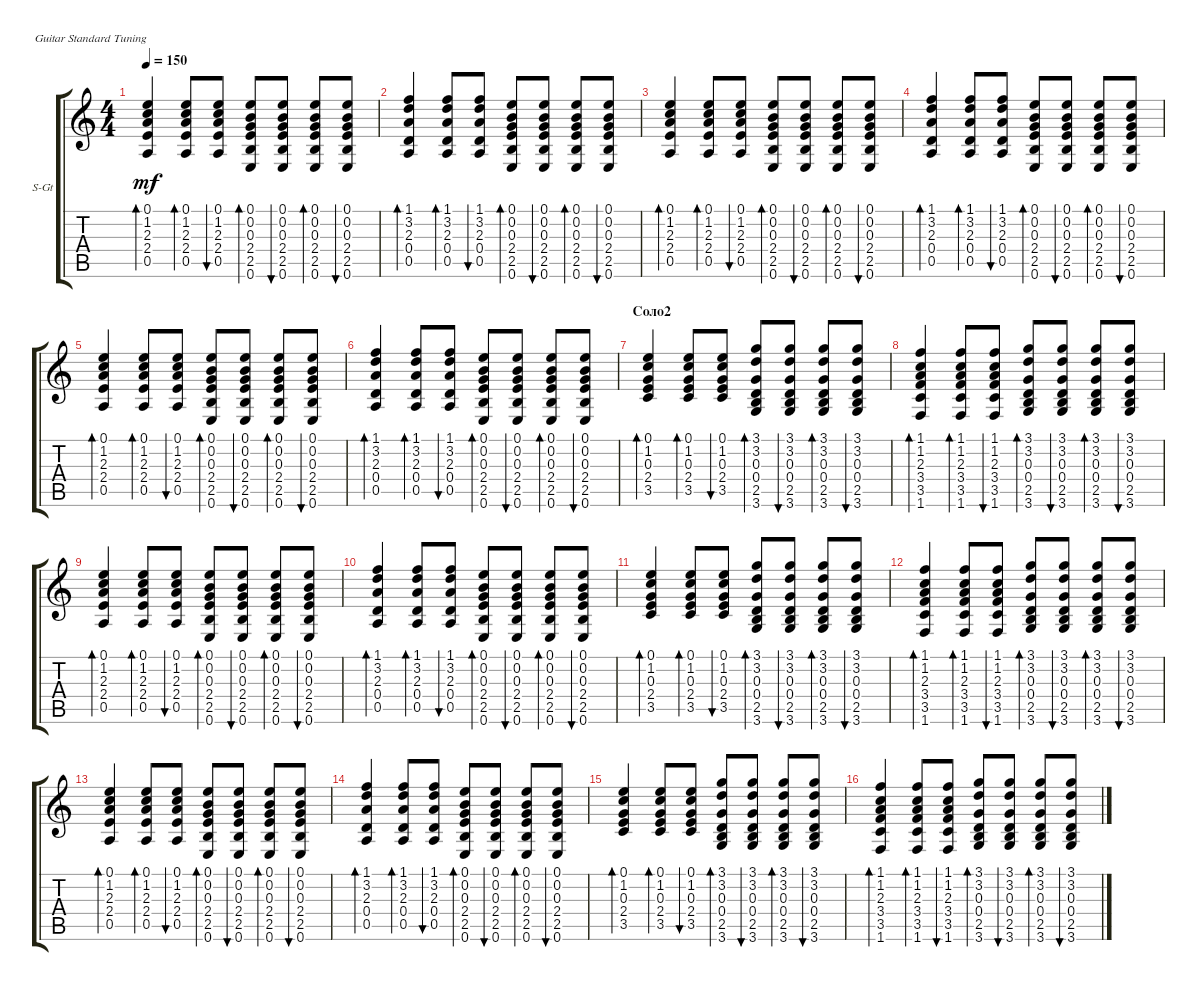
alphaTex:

\defaultSystemsLayout 4
\bracketExtendMode groupsimilarinstruments
\firstSystemTrackNameOrientation horizontal
\otherSystemsTrackNameOrientation horizontal
\track ("Acoustic" "S-Gt") {instrument acousticguitarsteel}
\staff {score tabs}
\tuning (E4 B3 G3 D3 A2 E2)
\ts (4 4)
\tempo 150
\clef g2
\ks c
(0.5 2.4 2.3 1.2 0.1).4{bd 30 dy mf} (0.5 2.4 2.3 1.2 0.1).8{bd 30} (0.5 2.4 2.3 1.2 0.1).8{bu 30} (0.6 2.5 2.4 0.3 0.2 0.1).8{bd 30} (0.6 2.5 2.4 0.3 0.2 0.1).8{bu 30} (0.6 2.5 2.4 0.3 0.2 0.1).8{bd 30} (0.6 2.5 2.4 0.3 0.2 0.1).8{bu 30} |
(0.5 0.4 2.3 3.2 1.1).4{bd 30} (0.5 0.4 2.3 3.2 1.1).8{bd 30} (0.5 0.4 2.3 3.2 1.1).8{bu 30} (0.6 2.5 2.4 0.3 0.2 0.1).8{bd 30} (0.6 2.5 2.4 0.3 0.2 0.1).8{bu 30} (0.6 2.5 2.4 0.3 0.2 0.1).8{bd 30} (0.6 2.5 2.4 0.3 0.2 0.1).8{bu 30} |
(0.5 2.4 2.3 1.2 0.1).4{bd 30} (0.5 2.4 2.3 1.2 0.1).8{bd 30} (0.5 2.4 2.3 1.2 0.1).8{bu 30} (0.6 2.5 2.4 0.3 0.2 0.1).8{bd 30} (0.6 2.5 2.4 0.3 0.2 0.1).8{bu 30} (0.6 2.5 2.4 0.3 0.2 0.1).8{bd 30} (0.6 2.5 2.4 0.3 0.2 0.1).8{bu 30} |
(0.5 0.4 2.3 3.2 1.1).4{bd 30} (0.5 0.4 2.3 3.2 1.1).8{bd 30} (0.5 0.4 2.3 3.2 1.1).8{bu 30} (0.6 2.5 2.4 0.3 0.2 0.1).8{bd 30} (0.6 2.5 2.4 0.3 0.2 0.1).8{bu 30} (0.6 2.5 2.4 0.3 0.2 0.1).8{bd 30} (0.6 2.5 2.4 0.3 0.2 0.1).8{bu 30} |
(0.5 2.4 2.3 1.2 0.1).4{bd 30} (0.5 2.4 2.3 1.2 0.1).8{bd 30} (0.5 2.4 2.3 1.2 0.1).8{bu 30} (0.6 2.5 2.4 0.3 0.2 0.1).8{bd 30} (0.6 2.5 2.4 0.3 0.2 0.1).8{bu 30} (0.6 2.5 2.4 0.3 0.2 0.1).8{bd 30} (0.6 2.5 2.4 0.3 0.2 0.1).8{bu 30} |
(0.5 0.4 2.3 3.2 1.1).4{bd 30} (0.5 0.4 2.3 3.2 1.1).8{bd 30} (0.5 0.4 2.3 3.2 1.1).8{bu 30} (0.6 2.5 2.4 0.3 0.2 0.1).8{bd 30} (0.6 2.5 2.4 0.3 0.2 0.1).8{bu 30} (0.6 2.5 2.4 0.3 0.2 0.1).8{bd 30} (0.6 2.5 2.4 0.3 0.2 0.1).8{bu 30} |
\section ("" "Соло2")
(3.5 2.4 0.3 1.2 0.1).4{bd 30} (3.5 2.4 0.3 1.2 0.1).8{bd 30} (3.5 2.4 0.3 1.2 0.1).8{bu 30} (3.6 2.5 0.4 0.3 3.2 3.1).8{bd 30} (3.6 2.5 0.4 0.3 3.2 3.1).8{bu 30} (3.6 2.5 0.4 0.3 3.2 3.1).8{bd 30} (3.6 2.5 0.4 0.3 3.2 3.1).8{bu 30} |
(3.5 3.4 2.3 1.2 1.1 1.6).4{bd 30} (3.5 3.4 2.3 1.2 1.1 1.6).8{bd 30} (3.5 3.4 2.3 1.2 1.1 1.6).8{bu 30} (3.6 2.5 0.4 0.3 3.2 3.1).8{bd 30} (3.6 2.5 0.4 0.3 3.2 3.1).8{bu 30} (3.6 2.5 0.4 0.3 3.2 3.1).8{bd 30} (3.6 2.5 0.4 0.3 3.2 3.1).8{bu 30} |
(0.5 2.4 2.3 1.2 0.1).4{bd 30} (0.5 2.4 2.3 1.2 0.1).8{bd 30} (0.5 2.4 2.3 1.2 0.1).8{bu 30} (0.6 2.5 2.4 0.3 0.2 0.1).8{bd 30} (0.6 2.5 2.4 0.3 0.2 0.1).8{bu 30} (0.6 2.5 2.4 0.3 0.2 0.1).8{bd 30} (0.6 2.5 2.4 0.3 0.2 0.1).8{bu 30} |
(0.5 0.4 2.3 3.2 1.1).4{bd 30} (0.5 0.4 2.3 3.2 1.1).8{bd 30} (0.5 0.4 2.3 3.2 1.1).8{bu 30} (0.6 2.5 2.4 0.3 0.2 0.1).8{bd 30} (0.6 2.5 2.4 0.3 0.2 0.1).8{bu 30} (0.6 2.5 2.4 0.3 0.2 0.1).8{bd 30} (0.6 2.5 2.4 0.3 0.2 0.1).8{bu 30} |
(3.5 2.4 0.3 1.2 0.1).4{bd 30} (3.5 2.4 0.3 1.2 0.1).8{bd 30} (3.5 2.4 0.3 1.2 0.1).8{bu 30} (3.6 2.5 0.4 0.3 3.2 3.1).8{bd 30} (3.6 2.5 0.4 0.3 3.2 3.1).8{bu 30} (3.6 2.5 0.4 0.3 3.2 3.1).8{bd 30} (3.6 2.5 0.4 0.3 3.2 3.1).8{bu 30} |
(3.5 3.4 2.3 1.2 1.1 1.6).4{bd 30} (3.5 3.4 2.3 1.2 1.1 1.6).8{bd 30} (3.5 3.4 2.3 1.2 1.1 1.6).8{bu 30} (3.6 2.5 0.4 0.3 3.2 3.1).8{bd 30} (3.6 2.5 0.4 0.3 3.2 3.1).8{bu 30} (3.6 2.5 0.4 0.3 3.2 3.1).8{bd 30} (3.6 2.5 0.4 0.3 3.2 3.1).8{bu 30} |
(0.5 2.4 2.3 1.2 0.1).4{bd 30} (0.5 2.4 2.3 1.2 0.1).8{bd 30} (0.5 2.4 2.3 1.2 0.1).8{bu 30} (0.6 2.5 2.4 0.3 0.2 0.1).8{bd 30} (0.6 2.5 2.4 0.3 0.2 0.1).8{bu 30} (0.6 2.5 2.4 0.3 0.2 0.1).8{bd 30} (0.6 2.5 2.4 0.3 0.2 0.1).8{bu 30} |
(0.5 0.4 2.3 3.2 1.1).4{bd 30} (0.5 0.4 2.3 3.2 1.1).8{bd 30} (0.5 0.4 2.3 3.2 1.1).8{bu 30} (0.6 2.5 2.4 0.3 0.2 0.1).8{bd 30} (0.6 2.5 2.4 0.3 0.2 0.1).8{bu 30} (0.6 2.5 2.4 0.3 0.2 0.1).8{bd 30} (0.6 2.5 2.4 0.3 0.2 0.1).8{bu 30} |
(3.5 2.4 0.3 1.2 0.1).4{bd 30} (3.5 2.4 0.3 1.2 0.1).8{bd 30} (3.5 2.4 0.3 1.2 0.1).8{bu 30} (3.6 2.5 0.4 0.3 3.2 3.1).8{bd 30} (3.6 2.5 0.4 0.3 3.2 3.1).8{bu 30} (3.6 2.5 0.4 0.3 3.2 3.1).8{bd 30} (3.6 2.5 0.4 0.3 3.2 3.1).8{bu 30} |
(3.5 3.4 2.3 1.2 1.1 1.6).4{bd 30} (3.5 3.4 2.3 1.2 1.1 1.6).8{bd 30} (3.5 3.4 2.3 1.2 1.1 1.6).8{bu 30} (3.6 2.5 0.4 0.3 3.2 3.1).8{bd 30} (3.6 2.5 0.4 0.3 3.2 3.1).8{bu 30} (3.6 2.5 0.4 0.3 3.2 3.1).8{bd 30} (3.6 2.5 0.4 0.3 3.2 3.1).8{bu 30}
